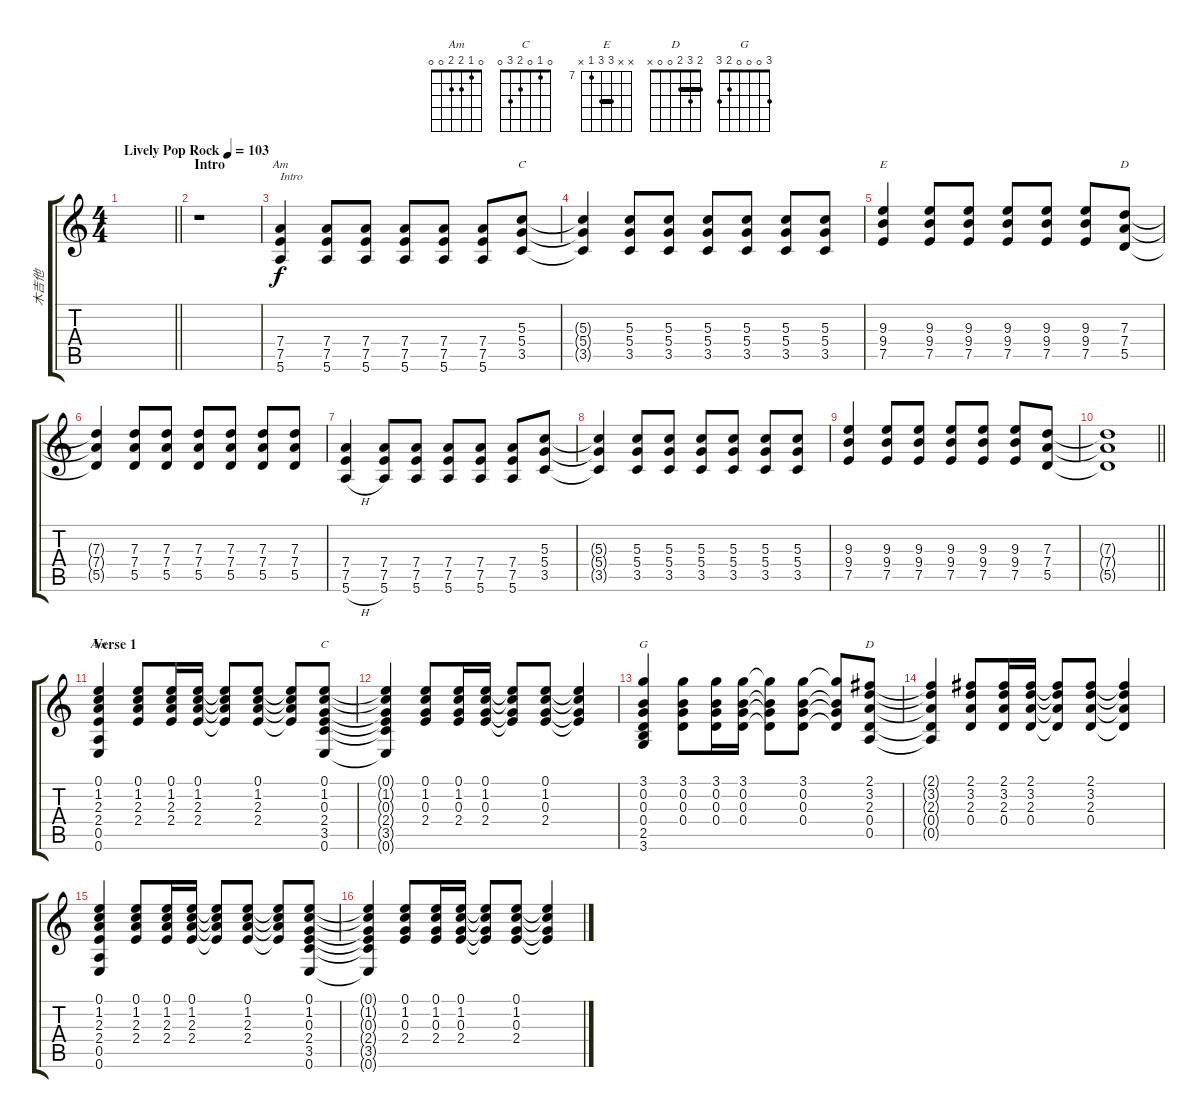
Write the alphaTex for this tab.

\track ("木吉他" "木吉他") {instrument acousticguitarsteel}
\staff {score tabs}
\tuning (E4 B3 G3 D3 A2 E2) {hide}
\chord ("Am" x x x 7 7 5) {firstfret 5 barre 7}
\chord ("C" x x 5 5 3 x) {barre 5}
\chord ("E" x x 9 9 7 x) {firstfret 7 barre 9}
\chord ("D" x x 7 7 5 x) {firstfret 5 barre 7}
\chord ("Am" 0 1 2 2 0 0)
\chord ("C" 0 1 0 2 3 0)
\chord ("G" 3 0 0 0 2 3)
\chord ("D" 2 3 2 0 0 x) {barre 2}
\ts (4 4)
\tempo (103 "Lively Pop Rock")
\clef g2
\barLineRight lightlight
\ks c
|
\section ("" "Intro")
r.1 |
(7.4 7.5 5.6).4{ch "Am" txt "Intro"} (7.4 7.5 5.6).8 (7.4 7.5 5.6).8 (7.4 7.5 5.6).8 (7.4 7.5 5.6).8 (7.4 7.5 5.6).8 (5.3 5.4 3.5).8{ch "C"} |
(5.3{t} 5.4{t} 3.5{t}).4 (5.3 5.4 3.5).8 (5.3 5.4 3.5).8 (5.3 5.4 3.5).8 (5.3 5.4 3.5).8 (5.3 5.4 3.5).8 (5.3 5.4 3.5).8 |
(9.3 9.4 7.5).4{ch "E"} (9.3 9.4 7.5).8 (9.3 9.4 7.5).8 (9.3 9.4 7.5).8 (9.3 9.4 7.5).8 (9.3 9.4 7.5).8 (7.3 7.4 5.5).8{ch "D"} |
(7.3{t} 7.4{t} 5.5{t}).4 (7.3 7.4 5.5).8 (7.3 7.4 5.5).8 (7.3 7.4 5.5).8 (7.3 7.4 5.5).8 (7.3 7.4 5.5).8 (7.3 7.4 5.5).8 |
(7.4 7.5 5.6{h}).4 (7.4 7.5 5.6).8 (7.4 7.5 5.6).8 (7.4 7.5 5.6).8 (7.4 7.5 5.6).8 (7.4 7.5 5.6).8 (5.3 5.4 3.5).8 |
(5.3{t} 5.4{t} 3.5{t}).4 (5.3 5.4 3.5).8 (5.3 5.4 3.5).8 (5.3 5.4 3.5).8 (5.3 5.4 3.5).8 (5.3 5.4 3.5).8 (5.3 5.4 3.5).8 |
(9.3 9.4 7.5).4 (9.3 9.4 7.5).8 (9.3 9.4 7.5).8 (9.3 9.4 7.5).8 (9.3 9.4 7.5).8 (9.3 9.4 7.5).8 (7.3 7.4 5.5).8 |
\barLineRight lightlight
(7.3{t} 7.4{t} 5.5{t}).1 |
\section ("" "Verse 1")
(0.1 1.2 2.3 2.4 0.5 0.6).4{ch "Am"} (0.1 1.2 2.3 2.4).8 (0.1 1.2 2.3 2.4).16 (0.1 1.2 2.3 2.4).16 (0.1{t} 1.2{t} 2.3{t} 2.4{t}).8 (0.1 1.2 2.3 2.4).8 (0.1{t} 1.2{t} 2.3{t} 2.4{t}).8 (0.1 1.2 0.3 2.4 3.5 0.6).8{ch "C"} |
(0.1{t} 1.2{t} 0.3{t} 2.4{t} 3.5{t} 0.6{t}).4 (0.1 1.2 0.3 2.4).8 (0.1 1.2 0.3 2.4).16 (0.1 1.2 0.3 2.4).16 (0.1{t} 1.2{t} 0.3{t} 2.4{t}).8 (0.1 1.2 0.3 2.4).8 (0.1{t} 1.2{t} 0.3{t} 2.4{t}).4 |
(3.1 0.2 0.3 0.4 2.5 3.6).4{ch "G"} (3.1 0.2 0.3 0.4).8 (3.1 0.2 0.3 0.4).16 (3.1 0.2 0.3 0.4).16 (3.1{t} 0.2{t} 0.3{t} 0.4{t}).8 (3.1 0.2 0.3 0.4).8 (3.1{t} 0.2{t} 0.3{t} 0.4{t}).8 (2.1 3.2 2.3 0.4 0.5).8{ch "D"} |
(2.1{t} 3.2{t} 2.3{t} 0.4{t} 0.5{t}).4 (2.1 3.2 2.3 0.4).8 (2.1 3.2 2.3 0.4).16 (2.1 3.2 2.3 0.4).16 (2.1{t} 3.2{t} 2.3{t} 0.4{t}).8 (2.1 3.2 2.3 0.4).8 (2.1{t} 3.2{t} 2.3{t} 0.4{t}).4 |
(0.1 1.2 2.3 2.4 0.5 0.6).4 (0.1 1.2 2.3 2.4).8 (0.1 1.2 2.3 2.4).16 (0.1 1.2 2.3 2.4).16 (0.1{t} 1.2{t} 2.3{t} 2.4{t}).8 (0.1 1.2 2.3 2.4).8 (0.1{t} 1.2{t} 2.3{t} 2.4{t}).8 (0.1 1.2 0.3 2.4 3.5 0.6).8 |
(0.1{t} 1.2{t} 0.3{t} 2.4{t} 3.5{t} 0.6{t}).4 (0.1 1.2 0.3 2.4).8 (0.1 1.2 0.3 2.4).16 (0.1 1.2 0.3 2.4).16 (0.1{t} 1.2{t} 0.3{t} 2.4{t}).8 (0.1 1.2 0.3 2.4).8 (0.1{t} 1.2{t} 0.3{t} 2.4{t}).4
